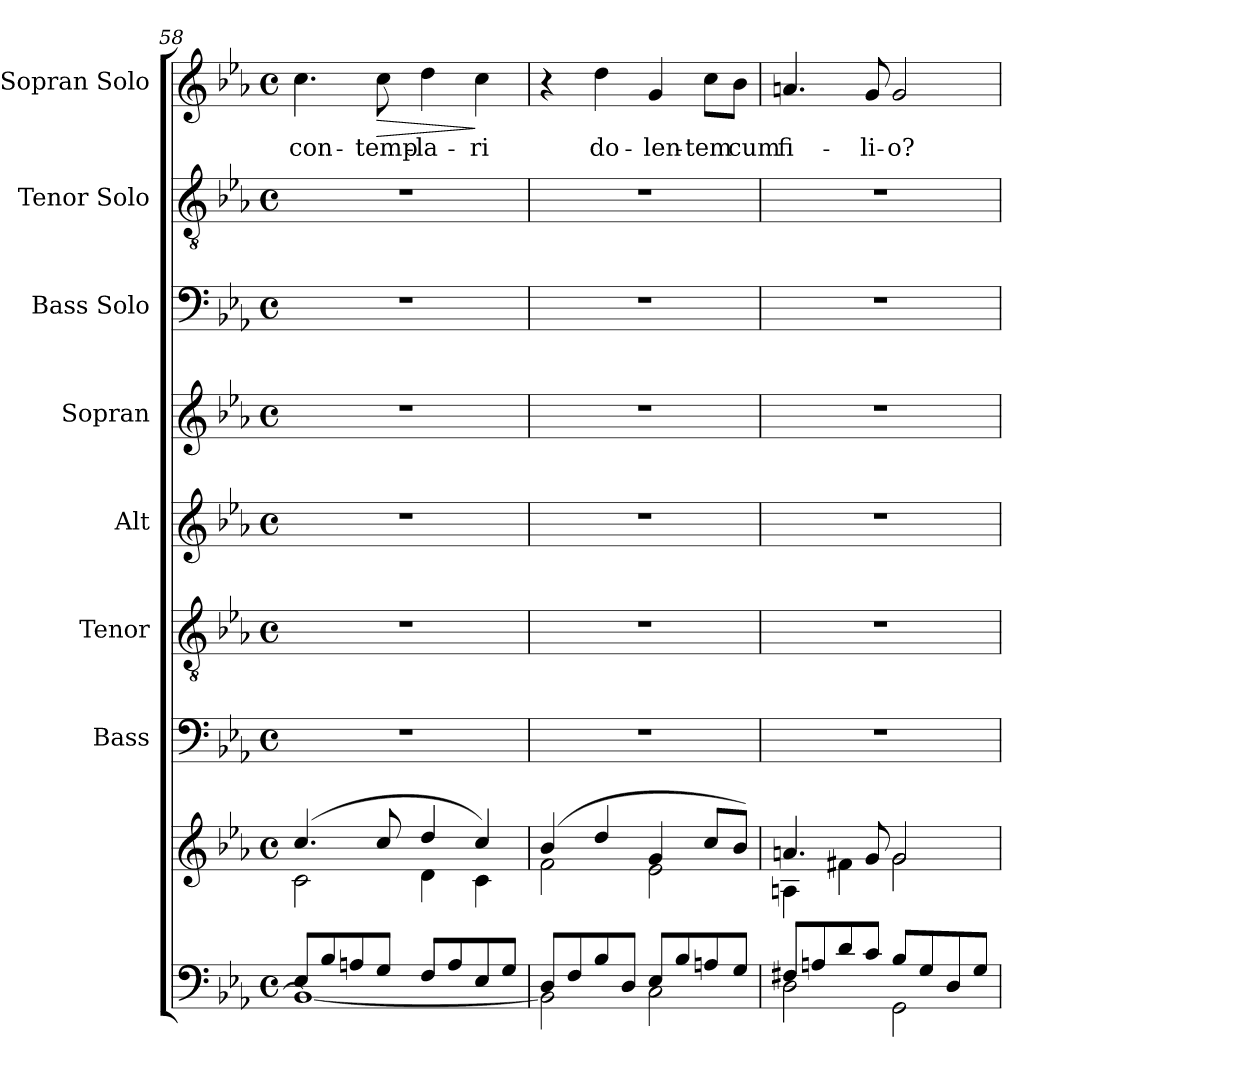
**kern	**kern	**kern	**kern	**kern	**kern	**kern	**kern	**kern	**text	**dynam
*part8	*part8	*part7	*part6	*part5	*part4	*part3	*part2	*part1	*part1	*part1
*staff9	*staff8	*staff7	*staff6	*staff5	*staff4	*staff3	*staff2	*staff1	*staff1	*staff1
*	*	*I"Bass	*I"Tenor	*I"Alt	*I"Sopran	*I"Bass Solo	*I"Tenor Solo	*I"Sopran Solo	*	*
*	*	*I'B.	*I'T.	*I'A.	*I'S.	*I'B. Solo	*I'T. Solo	*I'S. Solo	*	*
*clefF4	*clefG2	*clefF4	*clefGv2	*clefG2	*clefG2	*clefF4	*clefGv2	*clefG2	*	*
*k[b-e-a-]	*k[b-e-a-]	*k[b-e-a-]	*k[b-e-a-]	*k[b-e-a-]	*k[b-e-a-]	*k[b-e-a-]	*k[b-e-a-]	*k[b-e-a-]	*	*
*E-:	*E-:	*E-:	*E-:	*E-:	*E-:	*E-:	*E-:	*E-:	*	*
*M4/4	*M4/4	*M4/4	*M4/4	*M4/4	*M4/4	*M4/4	*M4/4	*M4/4	*	*
*met(c)	*met(c)	*met(c)	*met(c)	*met(c)	*met(c)	*met(c)	*met(c)	*met(c)	*	*
=58	=58	=58	=58	=58	=58	=58	=58	=58	=58	=58
*^	*^	*	*	*	*	*	*	*	*	*
!	!	!	!	!	!	!	!	!	!	!	!LO:LY:b	!
8E-/L	1BB-_	(4.cc/	2c\	1r	1r	1r	1r	1r	1r	4.cc\	con-	.
8B-/	.	.	.	.	.	.	.	.	.	.	.	.
8An/	.	.	.	.	.	.	.	.	.	.	.	.
!	!	!	!	!	!	!	!	!	!	!	!LO:LY:b	!LO:HP:b
8G/J	.	8cc/	.	.	.	.	.	.	.	8cc\	-temp-	>
!	!	!	!	!	!	!	!	!	!	!	!LO:LY:b	!
8F/L	.	4dd/	4d\	.	.	.	.	.	.	4dd\	-la-	.
8A/	.	.	.	.	.	.	.	.	.	.	.	.
!	!	!	!	!	!	!	!	!	!	!	!LO:LY:b	!
8E-/	.	4cc/)	4c\	.	.	.	.	.	.	4cc\	-ri	]
8G/J	.	.	.	.	.	.	.	.	.	.	.	.
=59	=59	=59	=59	=59	=59	=59	=59	=59	=59	=59	=59	=59
8D/L	2BB-\]	(4b-/	2f\	1r	1r	1r	1r	1r	1r	4r	.	.
8F/	.	.	.	.	.	.	.	.	.	.	.	.
!	!	!	!	!	!	!	!	!	!	!	!LO:LY:b	!
8B-/	.	4dd/	.	.	.	.	.	.	.	4dd\	do-	.
8D/J	.	.	.	.	.	.	.	.	.	.	.	.
!	!	!	!	!	!	!	!	!	!	!	!LO:LY:b	!
8E-/L	2C\	4g/	2e-\	.	.	.	.	.	.	4g/	-len-	.
8B-/	.	.	.	.	.	.	.	.	.	.	.	.
!	!	!	!	!	!	!	!	!	!	!	!LO:LY:b	!
8An/	.	8cc/L	.	.	.	.	.	.	.	8cc\L	-tem	.
!	!	!	!	!	!	!	!	!	!	!	!LO:LY:b	!
8G/J	.	8b-/J)	.	.	.	.	.	.	.	8b-\J	cum	.
=60	=60	=60	=60	=60	=60	=60	=60	=60	=60	=60	=60	=60
!	!	!	!	!	!	!	!	!	!	!	!LO:LY:b	!
8F#X/L	2D\	4.an/	4An\	1r	1r	1r	1r	1r	1r	4.an/	fi-	.
8An/	.	.	.	.	.	.	.	.	.	.	.	.
8d/	.	.	4f#X\	.	.	.	.	.	.	.	.	.
!	!	!	!	!	!	!	!	!	!	!	!LO:LY:b	!
8c/J	.	8g/	.	.	.	.	.	.	.	8g/	-li-	.
!	!	!	!	!	!	!	!	!	!	!	!LO:LY:b	!
8B-/L	2GG\	2g/	2g\	.	.	.	.	.	.	2g/	-o?	.
8G/	.	.	.	.	.	.	.	.	.	.	.	.
8D/	.	.	.	.	.	.	.	.	.	.	.	.
8G/J	.	.	.	.	.	.	.	.	.	.	.	.
*v	*v	*	*	*	*	*	*	*	*	*	*	*
*	*v	*v	*	*	*	*	*	*	*	*	*
=	=	=	=	=	=	=	=	=	=	=
*-	*-	*-	*-	*-	*-	*-	*-	*-	*-	*-
